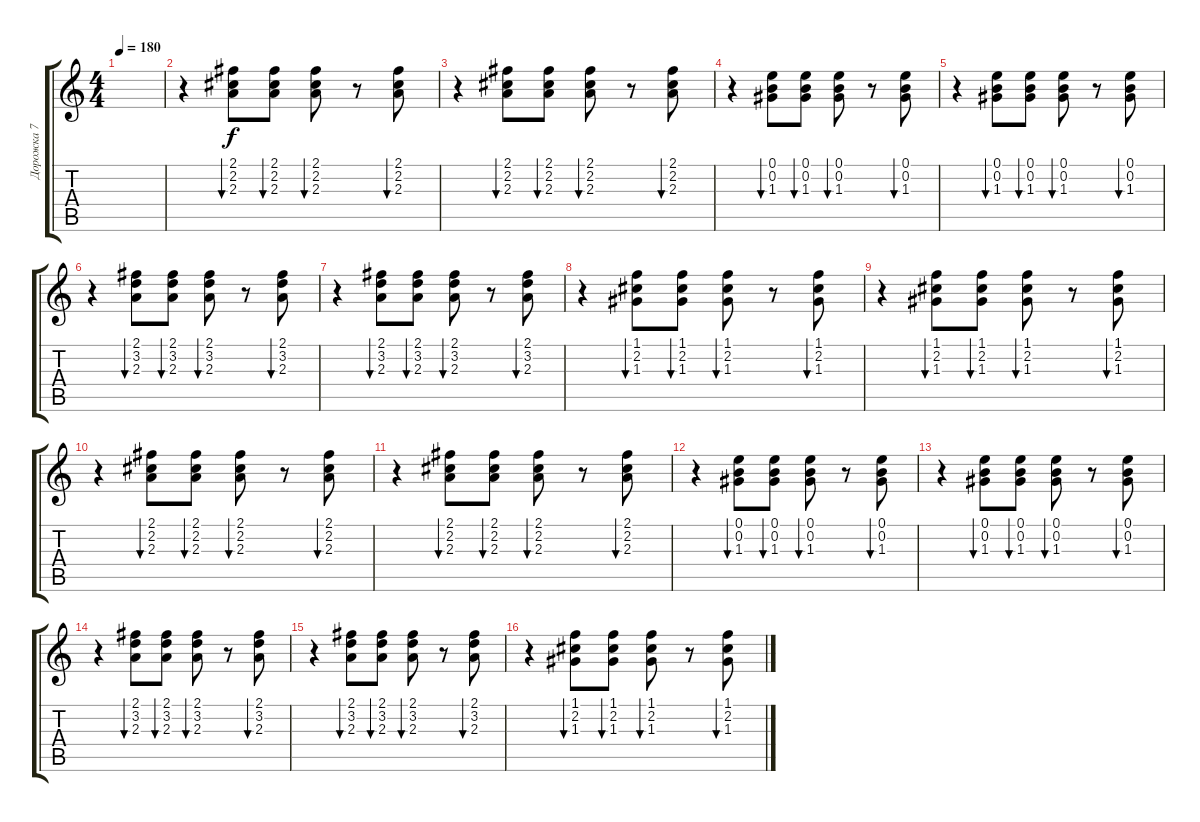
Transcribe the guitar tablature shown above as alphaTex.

\track ("Дорожка 7" "Дорожка 7") {instrument electricguitarjazz}
\staff {score tabs}
\tuning (E4 B3 G3 D3 A2 E2) {hide}
\ts (4 4)
\tempo 180
\clef g2
\ks c
|
r.4 (2.1 2.2 2.3).8{bu 60} (2.1 2.2 2.3).8{bu 60} (2.1 2.2 2.3).8{bu 60} r.8 (2.1 2.2 2.3).8{bu 60} |
r.4 (2.1 2.2 2.3).8{bu 60} (2.1 2.2 2.3).8{bu 60} (2.1 2.2 2.3).8{bu 60} r.8 (2.1 2.2 2.3).8{bu 60} |
r.4 (0.1 0.2 1.3).8{bu 60} (0.1 0.2 1.3).8{bu 60} (0.1 0.2 1.3).8{bu 60} r.8 (0.1 0.2 1.3).8{bu 60} |
r.4 (0.1 0.2 1.3).8{bu 60} (0.1 0.2 1.3).8{bu 60} (0.1 0.2 1.3).8{bu 60} r.8 (0.1 0.2 1.3).8{bu 60} |
r.4 (2.1 3.2 2.3).8{bu 60} (2.1 3.2 2.3).8{bu 60} (2.1 3.2 2.3).8{bu 60} r.8 (2.1 3.2 2.3).8{bu 60} |
r.4 (2.1 3.2 2.3).8{bu 60} (2.1 3.2 2.3).8{bu 60} (2.1 3.2 2.3).8{bu 60} r.8 (2.1 3.2 2.3).8{bu 60} |
r.4 (1.1 2.2 1.3).8{bu 60} (1.1 2.2 1.3).8{bu 60} (1.1 2.2 1.3).8{bu 60} r.8 (1.1 2.2 1.3).8{bu 60} |
r.4 (1.1 2.2 1.3).8{bu 60} (1.1 2.2 1.3).8{bu 60} (1.1 2.2 1.3).8{bu 60} r.8 (1.1 2.2 1.3).8{bu 60} |
r.4 (2.1 2.2 2.3).8{bu 60} (2.1 2.2 2.3).8{bu 60} (2.1 2.2 2.3).8{bu 60} r.8 (2.1 2.2 2.3).8{bu 60} |
r.4 (2.1 2.2 2.3).8{bu 60} (2.1 2.2 2.3).8{bu 60} (2.1 2.2 2.3).8{bu 60} r.8 (2.1 2.2 2.3).8{bu 60} |
r.4 (0.1 0.2 1.3).8{bu 60} (0.1 0.2 1.3).8{bu 60} (0.1 0.2 1.3).8{bu 60} r.8 (0.1 0.2 1.3).8{bu 60} |
r.4 (0.1 0.2 1.3).8{bu 60} (0.1 0.2 1.3).8{bu 60} (0.1 0.2 1.3).8{bu 60} r.8 (0.1 0.2 1.3).8{bu 60} |
r.4 (2.1 3.2 2.3).8{bu 60} (2.1 3.2 2.3).8{bu 60} (2.1 3.2 2.3).8{bu 60} r.8 (2.1 3.2 2.3).8{bu 60} |
r.4 (2.1 3.2 2.3).8{bu 60} (2.1 3.2 2.3).8{bu 60} (2.1 3.2 2.3).8{bu 60} r.8 (2.1 3.2 2.3).8{bu 60} |
r.4 (1.1 2.2 1.3).8{bu 60} (1.1 2.2 1.3).8{bu 60} (1.1 2.2 1.3).8{bu 60} r.8 (1.1 2.2 1.3).8{bu 60}
